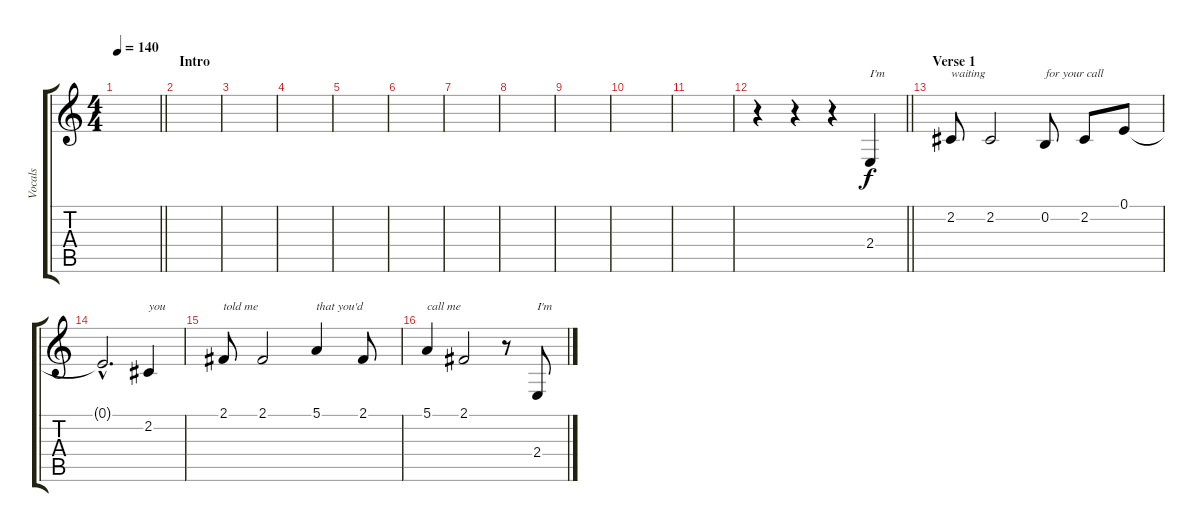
\track ("Vocals" "Vocals") {instrument tenorsax}
\staff {score tabs}
\tuning (E4 B3 G3 D3 A2 E2) {hide}
\ts (4 4)
\tempo 140
\clef g2
\barLineRight lightlight
\ks c
|
\section ("" "Intro")
|
|
|
|
|
|
|
|
|
|
\barLineRight lightlight
r.4 r.4 r.4 2.4.4{txt "I'm"} |
\section ("" "Verse 1")
2.2.8{txt "waiting"} 2.2.2 0.2.8{txt "for your call"} 2.2.8 0.1.8 |
0.1{hac t}.2{d} 2.2.4{txt "you"} |
2.1.8{txt "told me"} 2.1.2 5.1.4{txt "that you'd"} 2.1.8 |
5.1.4{txt "call me"} 2.1.2 r.8 2.4.8{txt "I'm"}
